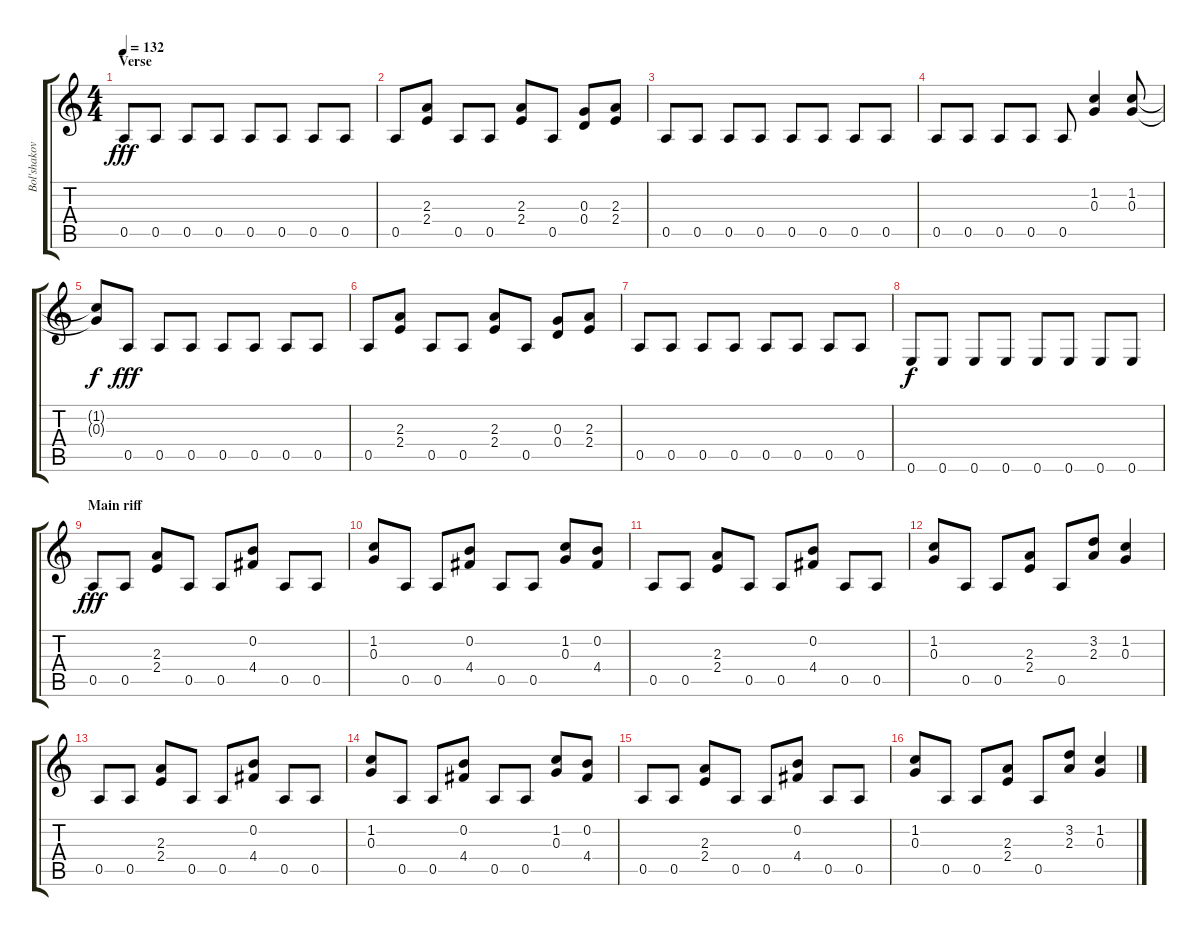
\track ("Bol'shakov" "Bol'shakov") {instrument distortionguitar}
\staff {score tabs}
\tuning (E4 B3 G3 D3 A2 E2) {hide}
\ts (4 4)
\section ("" "Verse")
\tempo 132
\clef g2
\ks c
0.5.8{dy fff volume 12} 0.5.8 0.5.8 0.5.8 0.5.8 0.5.8 0.5.8 0.5.8 |
0.5.8 (2.3 2.4).8 0.5.8 0.5.8 (2.3 2.4).8 0.5.8 (0.3 0.4).8 (2.3 2.4).8 |
0.5.8 0.5.8 0.5.8 0.5.8 0.5.8 0.5.8 0.5.8 0.5.8 |
0.5.8 0.5.8 0.5.8 0.5.8 0.5.8 (1.2 0.3).4 (1.2 0.3).8 |
(1.2{t} 0.3{t}).8{dy f} 0.5.8{dy fff} 0.5.8 0.5.8 0.5.8 0.5.8 0.5.8 0.5.8 |
0.5.8 (2.3 2.4).8 0.5.8 0.5.8 (2.3 2.4).8 0.5.8 (0.3 0.4).8 (2.3 2.4).8 |
0.5.8 0.5.8 0.5.8 0.5.8 0.5.8 0.5.8 0.5.8 0.5.8 |
0.6.8{dy f} 0.6.8 0.6.8 0.6.8 0.6.8 0.6.8 0.6.8 0.6.8 |
\section ("" "Main riff")
0.5.8{dy fff} 0.5.8 (2.3 2.4).8 0.5.8 0.5.8 (0.2 4.4).8 0.5.8 0.5.8 |
(1.2 0.3).8 0.5.8 0.5.8 (0.2 4.4).8 0.5.8 0.5.8 (1.2 0.3).8 (0.2 4.4).8 |
0.5.8 0.5.8 (2.3 2.4).8 0.5.8 0.5.8 (0.2 4.4).8 0.5.8 0.5.8 |
(1.2 0.3).8 0.5.8 0.5.8 (2.3 2.4).8 0.5.8 (3.2 2.3).8 (1.2 0.3).4 |
0.5.8 0.5.8 (2.3 2.4).8 0.5.8 0.5.8 (0.2 4.4).8 0.5.8 0.5.8 |
(1.2 0.3).8 0.5.8 0.5.8 (0.2 4.4).8 0.5.8 0.5.8 (1.2 0.3).8 (0.2 4.4).8 |
0.5.8 0.5.8 (2.3 2.4).8 0.5.8 0.5.8 (0.2 4.4).8 0.5.8 0.5.8 |
(1.2 0.3).8 0.5.8 0.5.8 (2.3 2.4).8 0.5.8 (3.2 2.3).8 (1.2 0.3).4
